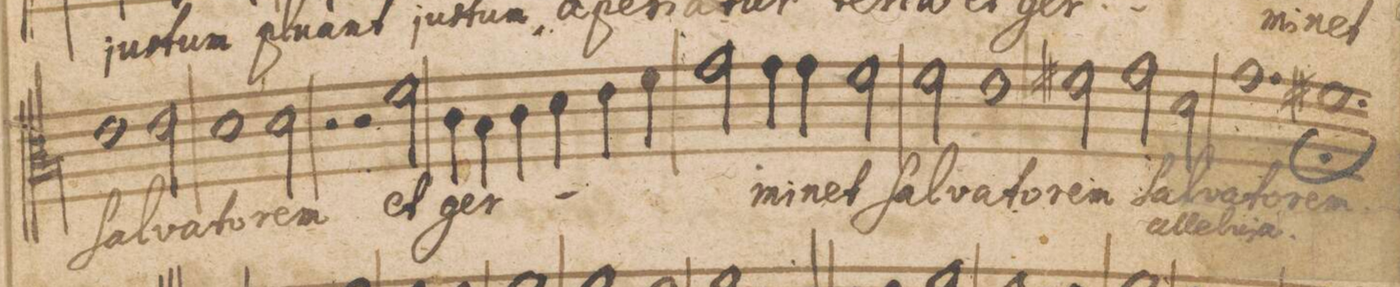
**kern	**text	**text
*I"Altus	*	*
*clefC3	*	*
*k[]	*	*
*M3/2	*	*
1e\	ſal-	.
2e\	-va-	.
=22	=22	=22
1d\	-to-	.
2d\	-rem	.
=23	=23	=23
2r	.	.
2r	.	.
2f\	et	.
=24	=24	=24
4c\	ger-	.
4B\	.	.
4c\	.	.
4d\	.	.
4e\	.	.
4f\	.	.
=25	=25	=25
2g\	.	.
4g\	-mi-	.
4g\	-net	.
2f\	ſal-	.
=26	=26	=26
2f\	-va-	.
1e\	-to-	.
=27	=27	=27
2f#X\	-rem	.
2g\	ſal-	al-
2d\	-va-	-le-
=28	=28	=28
1.g\	-to-	-lu-
=29	=29-	=29
1.f#X\;<	-rem.	-ja.
=30||-	=30||-	=30||-
*-	*-	*-
